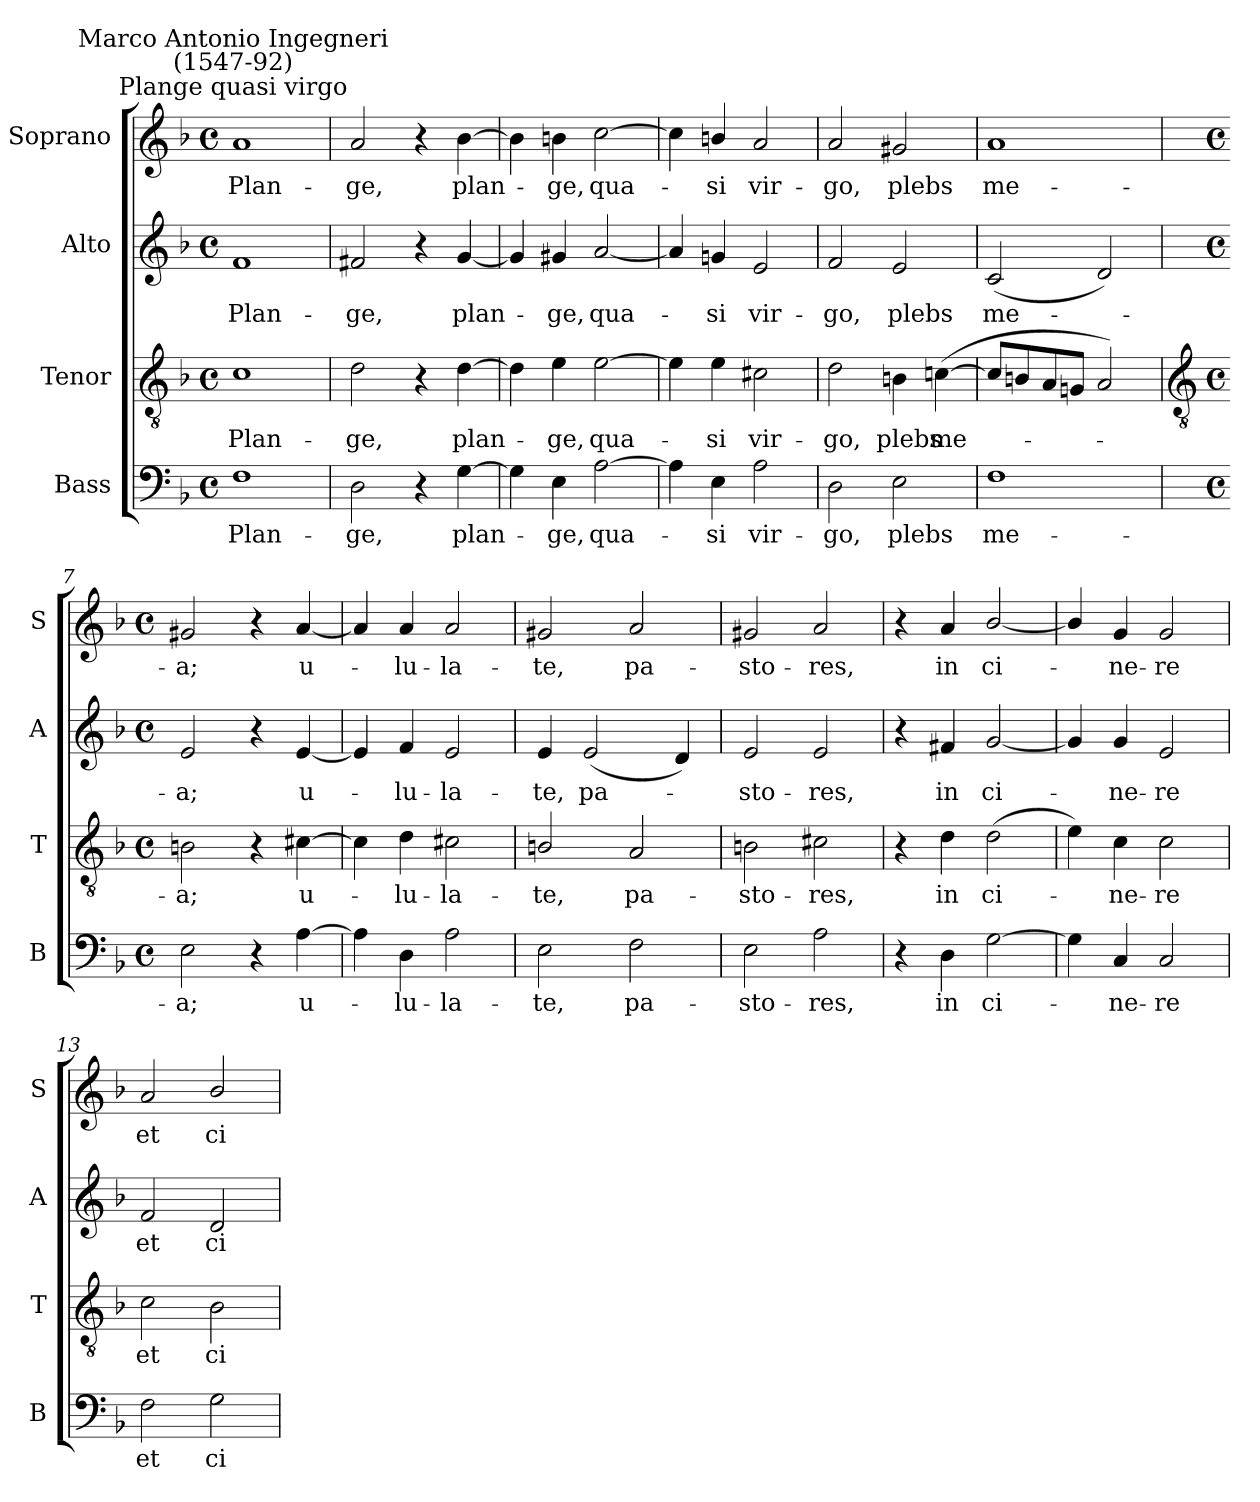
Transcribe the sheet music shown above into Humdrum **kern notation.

**kern	**text	**kern	**text	**kern	**text	**kern	**text
*part4	*part4	*part3	*part3	*part2	*part2	*part1	*part1
*staff4	*staff4	*staff3	*staff3	*staff2	*staff2	*staff1	*staff1
*I"Bass	*	*I"Tenor	*	*I"Alto	*	*I"Soprano	*
*I'B	*	*I'T	*	*I'A	*	*I'S	*
*clefF4	*	*clefGv2	*	*clefG2	*	*clefG2	*
*k[b-]	*	*k[b-]	*	*k[b-]	*	*k[b-]	*
*F:	*	*F:	*	*F:	*	*F:	*
*M4/4	*	*M4/4	*	*M4/4	*	*M4/4	*
*met(c)	*	*met(c)	*	*met(c)	*	*met(c)	*
=1	=1	=1	=1	=1	=1	=1	=1
!	!	!	!	!	!	!LO:TX:a:cj:t=Plange quasi virgo	!
!	!	!	!	!	!	!LO:TX:a:cj:t=Marco Antonio Ingegneri\n(1547-92)	!
!	!LO:LY:b	!	!LO:LY:b	!	!LO:LY:b	!	!LO:LY:b
1F	Plan-	1c	Plan-	1f	Plan-	1a	Plan-
=2	=2	=2	=2	=2	=2	=2	=2
!	!LO:LY:b	!	!LO:LY:b	!	!LO:LY:b	!	!LO:LY:b
2D	-ge,	2d	-ge,	2f#X	-ge,	2a	-ge,
4r	.	4r	.	4r	.	4r	.
!	!LO:LY:b	!	!LO:LY:b	!	!LO:LY:b	!	!LO:LY:b
[4G	plan-	[4d	plan-	[4g	plan-	[4b-	plan-
=3	=3	=3	=3	=3	=3	=3	=3
4G]	.	4d]	.	4g]	.	4b-]	.
!	!LO:LY:b	!	!LO:LY:b	!	!LO:LY:b	!	!LO:LY:b
4E	ge,	4e	ge,	4g#X	ge,	4bn	ge,
!	!LO:LY:b	!	!LO:LY:b	!	!LO:LY:b	!	!LO:LY:b
[2A	qua-	[2e	qua-	[2a	qua-	[2cc	qua-
=4	=4	=4	=4	=4	=4	=4	=4
4A]	.	4e]	.	4a]	.	4cc]	.
!	!LO:LY:b	!	!LO:LY:b	!	!LO:LY:b	!	!LO:LY:b
4E	si	4e	si	4gn	si	4bn/	si
!	!LO:LY:b	!	!LO:LY:b	!	!LO:LY:b	!	!LO:LY:b
2A	vir-	2c#X	vir-	2e	vir-	2a	vir-
=5	=5	=5	=5	=5	=5	=5	=5
!	!LO:LY:b	!	!LO:LY:b	!	!LO:LY:b	!	!LO:LY:b
2D	-go,	2d	-go,	2f	-go,	2a	-go,
!	!LO:LY:b	!	!LO:LY:b	!	!LO:LY:b	!	!LO:LY:b
2E	plebs	4Bn	plebs	2e	plebs	2g#X	plebs
!	!	!	!LO:LY:b	!	!	!	!
.	.	(<[4cn	me-	.	.	.	.
=6	=6	=6	=6	=6	=6	=6	=6
!	!LO:LY:b	!	!	!	!LO:LY:b	!	!LO:LY:b
1F	me-	8cL]	.	(<2c	me-	1a	me-
.	.	8Bn	.	.	.	.	.
.	.	8A	.	.	.	.	.
.	.	8GnJ	.	.	.	.	.
.	.	2A)	.	2d)	.	.	.
!!LO:LB:g=z
=7	=7	=7	=7	=7	=7	=7	=7
*	*	*clefGv2	*	*	*	*	*
*M4/4	*	*M4/4	*	*M4/4	*	*M4/4	*
*met(c)	*	*met(c)	*	*met(c)	*	*met(c)	*
!	!LO:LY:b	!	!LO:LY:b	!	!LO:LY:b	!	!LO:LY:b
2E	a;	2Bn	a;	2e	a;	2g#X	-a;
4r	.	4r	.	4r	.	4r	.
!	!LO:LY:b	!	!LO:LY:b	!	!LO:LY:b	!	!LO:LY:b
[4A	u-	[4c#X	u-	[4e	u-	[4a	u-
=8	=8	=8	=8	=8	=8	=8	=8
4A]	.	4c#]	.	4e]	.	4a]	.
!	!LO:LY:b	!	!LO:LY:b	!	!LO:LY:b	!	!LO:LY:b
4D	lu-	4d	lu-	4f	lu-	4a	lu-
!	!LO:LY:b	!	!LO:LY:b	!	!LO:LY:b	!	!LO:LY:b
2A	-la-	2c#	-la-	2e	-la-	2a	-la-
=9	=9	=9	=9	=9	=9	=9	=9
!	!LO:LY:b	!	!LO:LY:b	!	!LO:LY:b	!	!LO:LY:b
2E	-te,	2Bn/	-te,	4e	-te,	2g#X	-te,
!	!	!	!	!	!LO:LY:b	!	!
.	.	.	.	(<2e	pa-	.	.
!	!LO:LY:b	!	!LO:LY:b	!	!	!	!LO:LY:b
2F	pa-	2A	pa-	.	.	2a	pa-
.	.	.	.	4d)	.	.	.
=10	=10	=10	=10	=10	=10	=10	=10
!	!LO:LY:b	!	!LO:LY:b	!	!LO:LY:b	!	!LO:LY:b
2E	-sto-	2Bn	-sto-	2e	sto-	2g#X	-sto-
!	!LO:LY:b	!	!LO:LY:b	!	!LO:LY:b	!	!LO:LY:b
2A	-res,	2c#X	-res,	2e	-res,	2a	-res,
=11	=11	=11	=11	=11	=11	=11	=11
4r	.	4r	.	4r	.	4r	.
!	!LO:LY:b	!	!LO:LY:b	!	!LO:LY:b	!	!LO:LY:b
4D	in	4d	in	4f#X	in	4a	in
!	!LO:LY:b	!	!LO:LY:b	!	!LO:LY:b	!	!LO:LY:b
[2G	ci-	(>2d	ci-	[2g	ci-	[2b-/	ci-
=12	=12	=12	=12	=12	=12	=12	=12
4G]	.	4e)	.	4g]	.	4b-/]	.
!	!LO:LY:b	!	!LO:LY:b	!	!LO:LY:b	!	!LO:LY:b
4C	ne-	4c	ne-	4g	ne-	4g	ne-
!	!LO:LY:b	!	!LO:LY:b	!	!LO:LY:b	!	!LO:LY:b
2C	-re	2c	-re	2e	-re	2g	-re
=13	=13	=13	=13	=13	=13	=13	=13
!	!LO:LY:b	!	!LO:LY:b	!	!LO:LY:b	!	!LO:LY:b
2F	et	2c	et	2f	et	2a	et
!	!LO:LY:b	!	!LO:LY:b	!	!LO:LY:b	!	!LO:LY:b
2G	ci-	2B-	ci-	2d	ci-	2b-/	ci-
=	=	=	=	=	=	=	=
*-	*-	*-	*-	*-	*-	*-	*-
